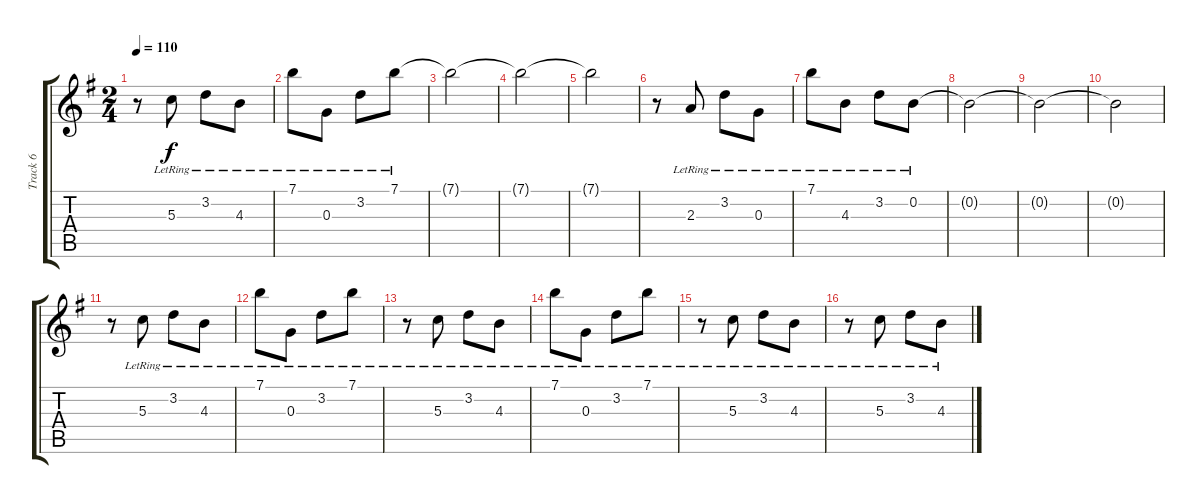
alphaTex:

\track ("Track 6" "Track 6") {instrument acousticguitarnylon}
\staff {score tabs}
\tuning (E4 B3 G3 D3 A2 E2) {hide}
\ts (2 4)
\tempo 110
\clef g2
\ks g
r.8{dy f} 5.3{lr}.8 3.2{lr}.8 4.3{lr}.8 |
7.1{lr}.8 0.3{lr}.8 3.2{lr}.8 7.1{lr}.8 |
7.1{t}.2 |
7.1{t}.2 |
7.1{t}.2 |
r.8 2.3{lr}.8 3.2{lr}.8 0.3{lr}.8 |
7.1{lr}.8 4.3{lr}.8 3.2{lr}.8 0.2{lr}.8 |
0.2{t}.2 |
0.2{t}.2 |
0.2{t}.2 |
r.8 5.3{lr}.8 3.2{lr}.8 4.3{lr}.8 |
7.1{lr}.8 0.3{lr}.8 3.2{lr}.8 7.1{lr}.8 |
r.8 5.3{lr}.8 3.2{lr}.8 4.3{lr}.8 |
7.1{lr}.8 0.3{lr}.8 3.2{lr}.8 7.1{lr}.8 |
r.8 5.3{lr}.8 3.2{lr}.8 4.3{lr}.8 |
r.8 5.3{lr}.8 3.2{lr}.8 4.3{lr}.8
